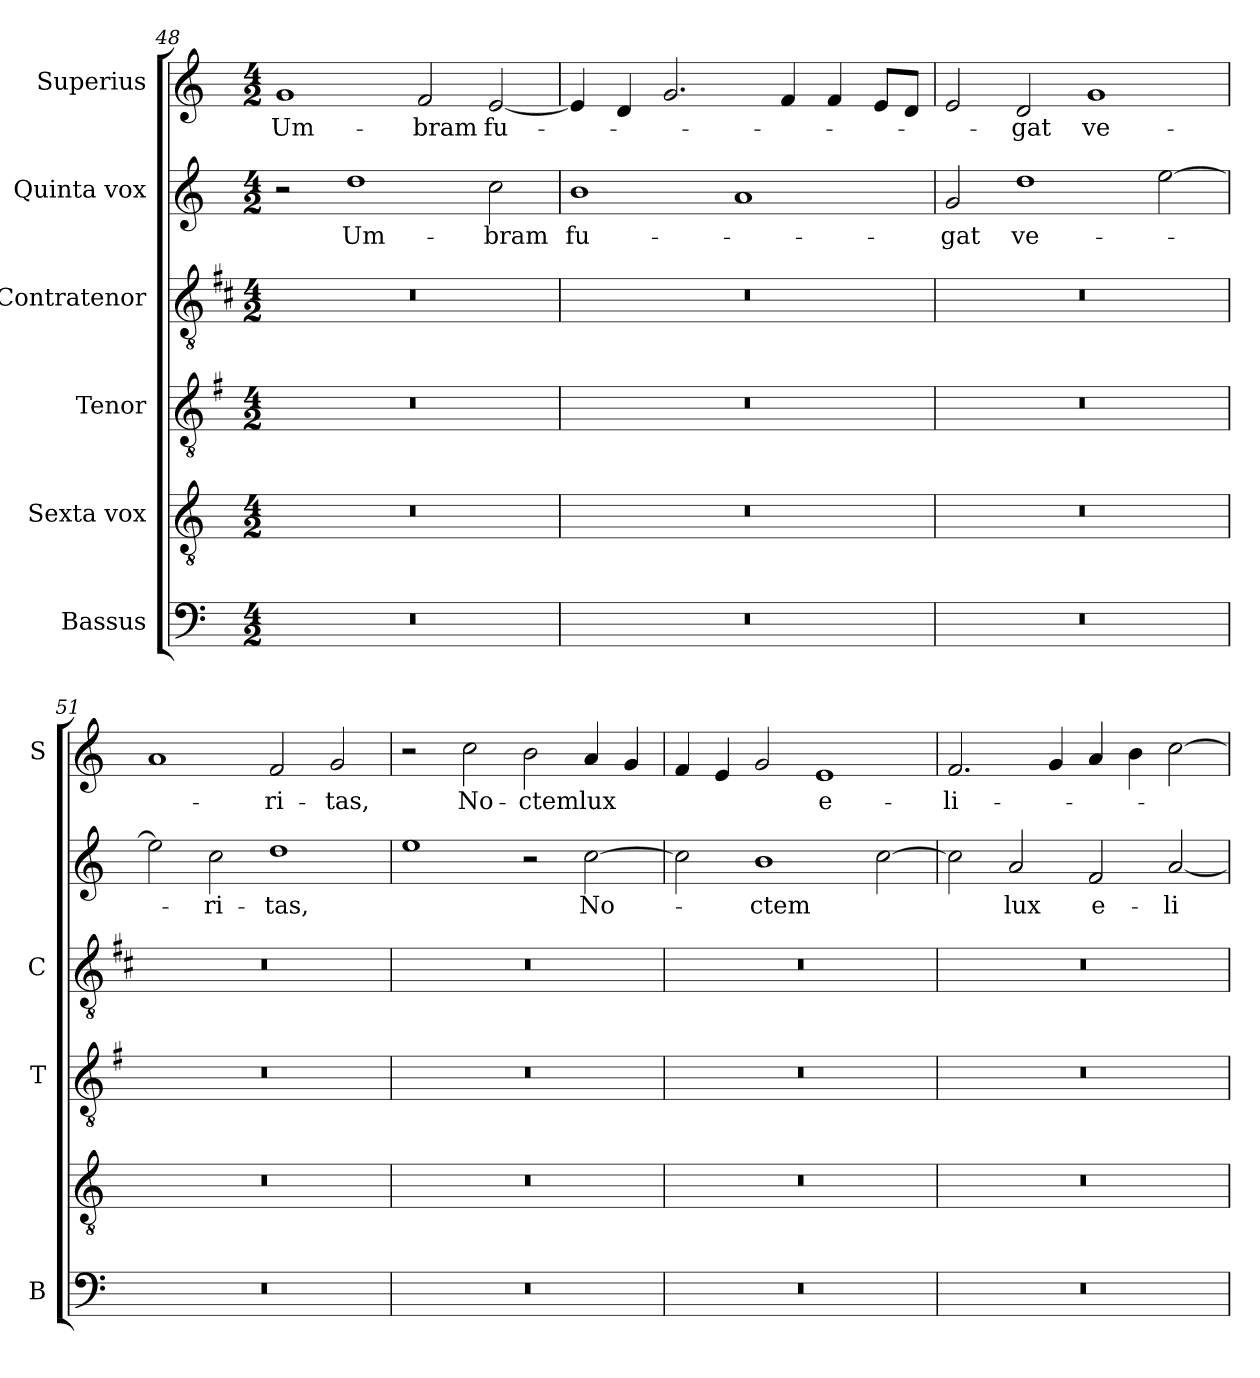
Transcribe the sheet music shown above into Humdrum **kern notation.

**kern	**kern	**kern	**kern	**kern	**text	**kern	**text
*part6	*part5	*part4	*part3	*part2	*part2	*part1	*part1
*staff6	*staff5	*staff4	*staff3	*staff2	*staff2	*staff1	*staff1
*I"Bassus	*I"Sexta vox	*I"Tenor	*I"Contratenor	*I"Quinta vox	*	*I"Superius	*
*I'B	*	*I'T	*I'C	*	*	*I'S	*
!!LO:PB:g=z
*clefF4	*clefGv2	*clefGv2	*clefGv2	*clefG2	*	*clefG2	*
*	*	*ITrd4c7	*ITrd1c2	*	*	*	*
*k[]	*k[]	*k[]	*k[]	*k[]	*	*k[]	*
*C:	*C:	*C:	*C:	*C:	*	*C:	*
*M4/2	*M4/2	*M4/2	*M4/2	*M4/2	*	*M4/2	*
=48	=48	=48	=48	=48	=48	=48	=48
!	!	!	!	!	!	!	!LO:LY:b
0r	0r	0r	0r	2r	.	1g	Um-
!	!	!	!	!	!LO:LY:b	!	!
.	.	.	.	1dd	Um-	.	.
!	!	!	!	!	!	!	!LO:LY:b
.	.	.	.	.	.	2f/	-bram
!	!	!	!	!	!LO:LY:b	!	!LO:LY:b
.	.	.	.	2cc\	-bram	[2e/	fu-
=49	=49	=49	=49	=49	=49	=49	=49
!	!	!	!	!	!LO:LY:b	!	!
0r	0r	0r	0r	1b	fu-	4e/]	.
.	.	.	.	.	.	4d/	.
.	.	.	.	.	.	2.g/	.
.	.	.	.	1a	.	.	.
.	.	.	.	.	.	4f/	.
.	.	.	.	.	.	4f/	.
.	.	.	.	.	.	8e/L	.
.	.	.	.	.	.	8d/J	.
=50	=50	=50	=50	=50	=50	=50	=50
!	!	!	!	!	!LO:LY:b	!	!
0r	0r	0r	0r	2g/	-gat	2e/	.
!	!	!	!	!	!LO:LY:b	!	!LO:LY:b
.	.	.	.	1dd	ve-	2d/	-gat
!	!	!	!	!	!	!	!LO:LY:b
.	.	.	.	.	.	1g	ve-
.	.	.	.	[2ee\	.	.	.
=51	=51	=51	=51	=51	=51	=51	=51
0r	0r	0r	0r	2ee\]	.	1a	.
!	!	!	!	!	!LO:LY:b	!	!
.	.	.	.	2cc\	-ri-	.	.
!	!	!	!	!	!LO:LY:b	!	!LO:LY:b
.	.	.	.	1dd	-tas,	2f/	-ri-
!	!	!	!	!	!	!	!LO:LY:b
.	.	.	.	.	.	2g/	-tas,
=52	=52	=52	=52	=52	=52	=52	=52
0r	0r	0r	0r	1ee	.	2r	.
!	!	!	!	!	!	!	!LO:LY:b
.	.	.	.	.	.	2cc\	No-
!	!	!	!	!	!	!	!LO:LY:b
.	.	.	.	2r	.	2b\	-ctem
!	!	!	!	!	!LO:LY:b	!	!LO:LY:b
.	.	.	.	[2cc\	No-	4a/	lux
.	.	.	.	.	.	4g/	.
=53	=53	=53	=53	=53	=53	=53	=53
0r	0r	0r	0r	2cc\]	.	4f/	.
.	.	.	.	.	.	4e/	.
!	!	!	!	!	!LO:LY:b	!	!
.	.	.	.	1b	-ctem	2g/	.
!	!	!	!	!	!	!	!LO:LY:b
.	.	.	.	.	.	1e	e-
.	.	.	.	[2cc\	.	.	.
!!LO:LB:g=z
=54	=54	=54	=54	=54	=54	=54	=54
!	!	!	!	!	!	!	!LO:LY:b
0r	0r	0r	0r	2cc\]	.	2.f/	-li-
!	!	!	!	!	!LO:LY:b	!	!
.	.	.	.	2a/	lux	.	.
.	.	.	.	.	.	4g/	.
!	!	!	!	!	!LO:LY:b	!	!
.	.	.	.	2f/	e-	4a/	.
.	.	.	.	.	.	4b\	.
!	!	!	!	!	!LO:LY:b	!	!
.	.	.	.	[2a/	-li-	[2cc\	.
=	=	=	=	=	=	=	=
*-	*-	*-	*-	*-	*-	*-	*-
